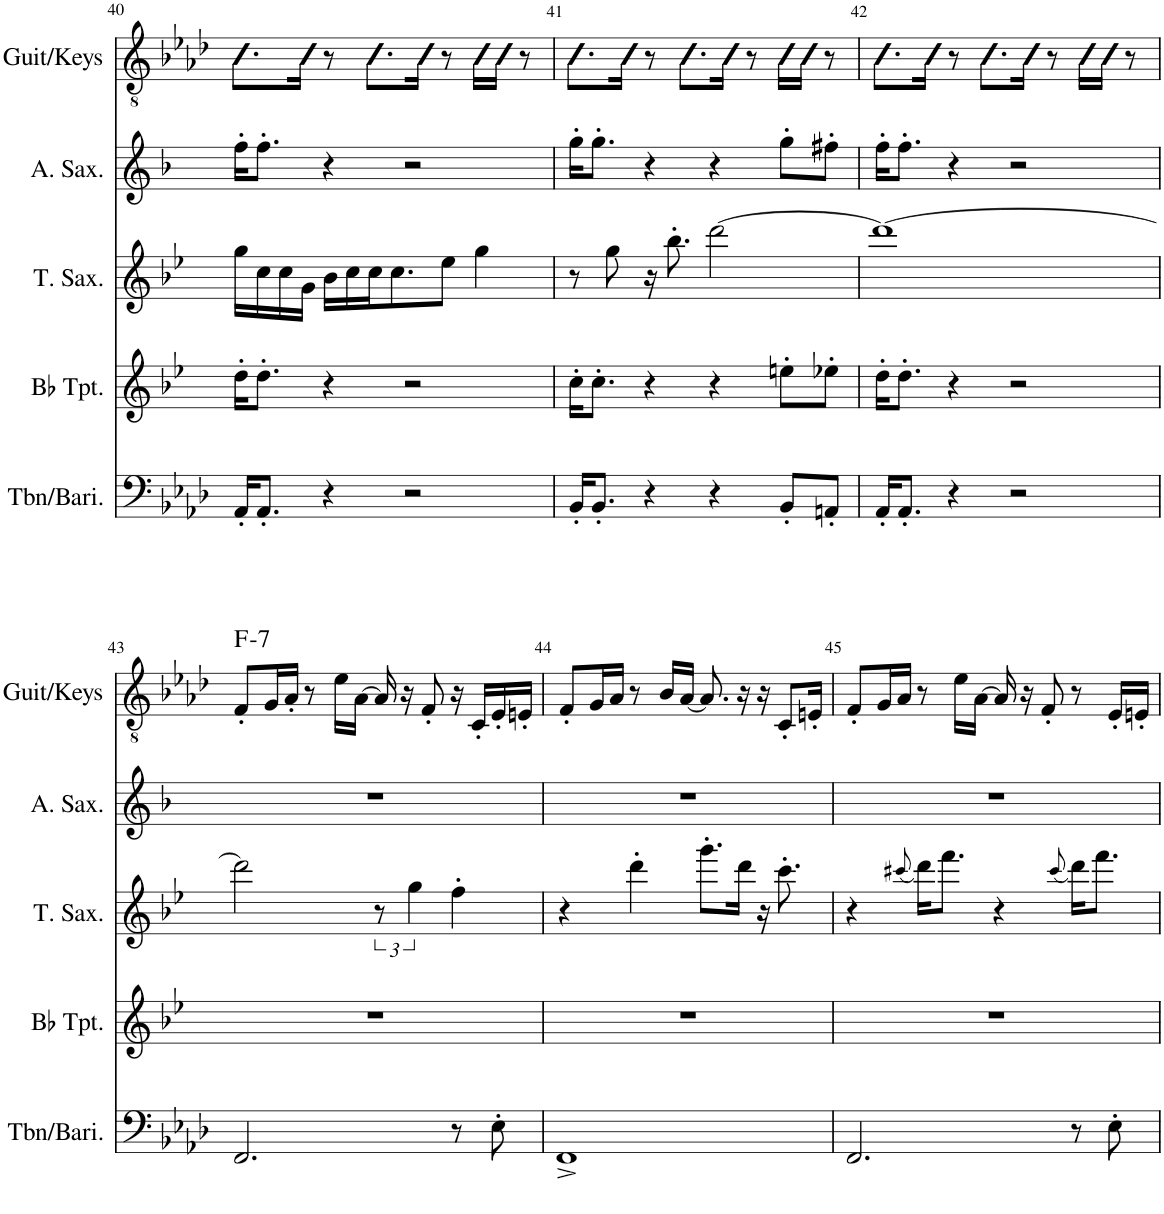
**kern	**kern	**kern	**kern	**kern	**harte
*part5	*part4	*part3	*part2	*part1	*part1
*staff5	*staff4	*staff3	*staff2	*staff1	*
*I"Tbn/Bari	*I"Bb Trumpet	*I"Tenor Sax	*I"Alto Sax	*I"Guit/Keys	*
*I'Tbn/Bari.	*I'Bb Tpt.	*I'T. Sax.	*I'A. Sax.	*I'Guit/Keys	*
!!LO:PB:g=z
*clefF4	*clefG2	*clefG2	*clefG2	*clefGv2	*
*	*Trd1c2	*Trd8c14	*Trd5c9	*	*
*k[b-e-a-d-]	*k[b-e-]	*k[b-e-]	*k[b-]	*k[b-e-a-d-]	*
*M4/4	*M4/4	*M4/4	*M4/4	*M4/4	*
=40	=40	=40	=40	=40	=40
16AA-'/KL	16dd'\KL	16gg\LL	16ff'\KL	8.c\L	.
8.AA-'/J	8.dd'\J	16cc\	8.ff'\J	.	.
.	.	16cc\	.	.	.
.	.	16g\JJ	.	16c\Jk	.
4r	4r	16b-\LL	4r	8r	.
.	.	16cc\	.	.	.
.	.	16cc\J	.	8.c\L	.
.	.	8.cc\	.	.	.
2r	2r	.	2r	.	.
.	.	.	.	16c\Jk	.
.	.	8ee-\J	.	8r	.
.	.	4gg\	.	16c\LL	.
.	.	.	.	16c\JJ	.
.	.	.	.	8r	.
=41	=41	=41	=41	=41	=41
16BB-'/KL	16cc'\KL	8r	16gg'\KL	8.c\L	.
8.BB-'/J	8.cc'\J	.	8.gg'\J	.	.
.	.	8gg\	.	.	.
.	.	.	.	16c\Jk	.
4r	4r	16r	4r	8r	.
.	.	8.bb-'\	.	.	.
.	.	.	.	8.c\L	.
4r	4r	[2ddd\	4r	.	.
.	.	.	.	16c\Jk	.
.	.	.	.	8r	.
8BB-'/L	8een'\L	.	8gg'\L	16c\LL	.
.	.	.	.	16c\JJ	.
8AAn'/J	8ee-X'\J	.	8ff#X'\J	8r	.
=42	=42	=42	=42	=42	=42
16AA-'/KL	16dd'\KL	1ddd_	16ff'\KL	8.c\L	.
8.AA-'/J	8.dd'\J	.	8.ff'\J	.	.
.	.	.	.	16c\Jk	.
4r	4r	.	4r	8r	.
.	.	.	.	8.c\L	.
2r	2r	.	2r	.	.
.	.	.	.	16c\Jk	.
.	.	.	.	8r	.
.	.	.	.	16c\LL	.
.	.	.	.	16c\JJ	.
.	.	.	.	8r	.
!!LO:LB:g=z
=43	=43	=43	=43	=43	=43
!	!	!	!	!	!LO:H:kt=7
2.FF/	1r	2ddd\]	1r	8F'/L	F:min7
.	.	.	.	16G/L	.
.	.	.	.	16A-'/JJ	.
.	.	.	.	8r	.
.	.	.	.	16e-\LL	.
.	.	.	.	[16A-\JJ	.
.	.	12r	.	16A-/]	.
.	.	.	.	16r	.
.	.	6gg\	.	.	.
.	.	.	.	8F'/	.
8r	.	4ff'\	.	16r	.
.	.	.	.	16C'/LL	.
8E-'\	.	.	.	16E-'/	.
.	.	.	.	16En'/JJ	.
=44	=44	=44	=44	=44	=44
1FF^	1r	4r	1r	8F'/L	.
.	.	.	.	16G/L	.
.	.	.	.	16A-/JJ	.
.	.	4ddd'\	.	8r	.
.	.	.	.	16B-/LL	.
.	.	.	.	[16A-/JJ	.
.	.	8.ggg'\L	.	8.A-/]	.
.	.	16ddd\Jk	.	16r	.
.	.	16r	.	16r	.
.	.	8.ccc'\	.	8C'/L	.
.	.	.	.	16En'/Jk	.
=45	=45	=45	=45	=45	=45
2.FF/	1r	4r	1r	8F'/L	.
.	.	.	.	16G/L	.
.	.	.	.	16A-/JJ	.
.	.	(8qccc#X/	.	.	.
.	.	16ddd\KL)	.	8r	.
.	.	8.fff\J	.	.	.
.	.	.	.	16e-\LL	.
.	.	.	.	[16A-\JJ	.
.	.	4r	.	16A-/]	.
.	.	.	.	16r	.
.	.	.	.	8F'/	.
.	.	(8qccc#/	.	.	.
8r	.	16ddd\KL)	.	8r	.
.	.	8.fff\J	.	.	.
8E-'\	.	.	.	16E-'/LL	.
.	.	.	.	16En'/JJ	.
=	=	=	=	=	=
*-	*-	*-	*-	*-	*-
